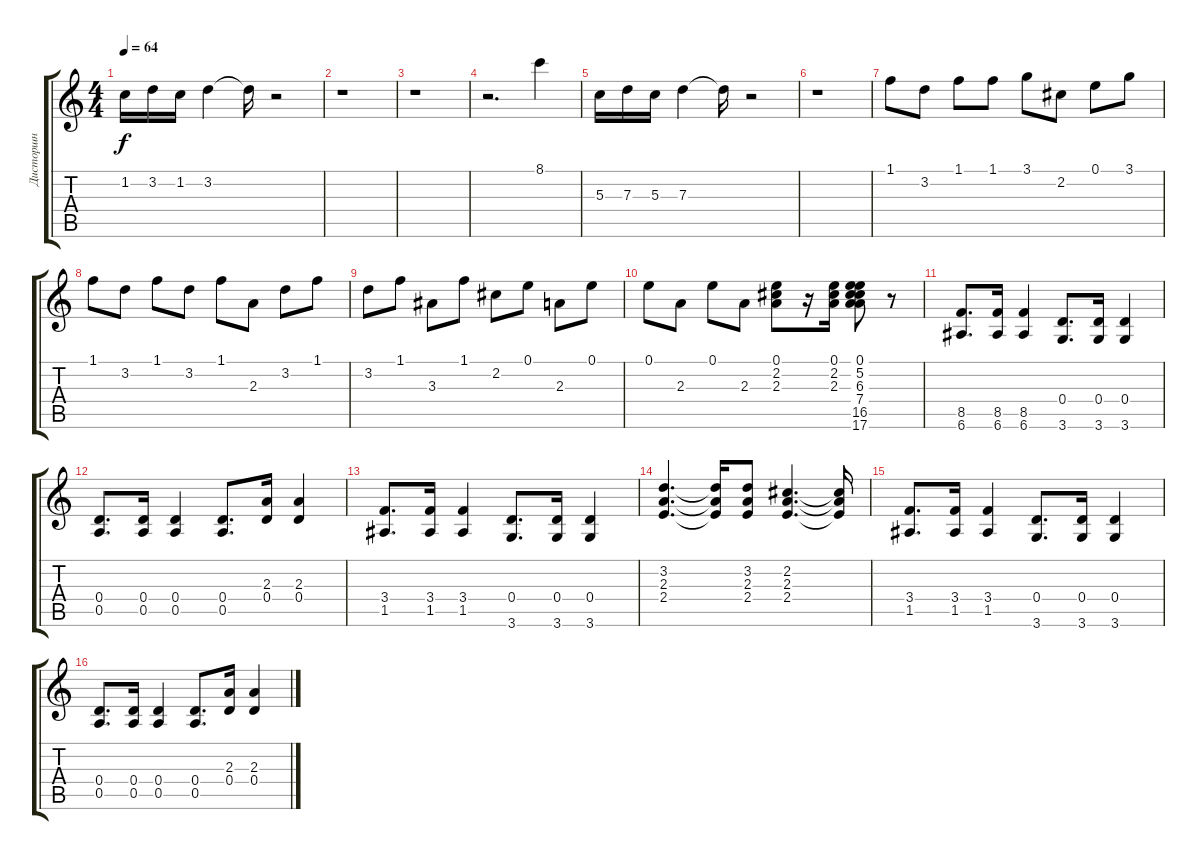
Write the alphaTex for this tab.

\track ("Дисторшн" "Дисторшн") {instrument distortionguitar}
\staff {score tabs}
\tuning (E4 B3 G3 D3 A2 E2) {hide}
\ts (4 4)
\tempo 64
\clef g2
\ks c
1.2.16{dy f} 3.2.16 1.2.16 3.2.4 3.2{t}.16 r.2 |
r.1 |
r.1 |
r.2{d} 8.1.4{volume 8 instrument electricguitarclean} |
5.3.16 7.3.16 5.3.16 7.3.4 7.3{t}.16 r.2 |
r.1 |
1.1.8 3.2.8 1.1.8 1.1.8 3.1.8 2.2.8 0.1.8 3.1.8 |
1.1.8 3.2.8 1.1.8 3.2.8 1.1.8 2.3.8 3.2.8 1.1.8 |
3.2.8 1.1.8 3.3.8 1.1.8 2.2.8 0.1.8 2.3.8 0.1.8 |
0.1.8 2.3.8 0.1.8 2.3.8 (0.1 2.2 2.3).8{volume 8 instrument distortionguitar} r.16 (0.1 2.2 2.3).16 (0.1 5.2 6.3 7.4 16.5 17.6).8 r.8 |
(8.5 6.6).8{d} (8.5 6.6).16 (8.5 6.6).4 (0.4 3.6).8{d} (0.4 3.6).16 (0.4 3.6).4 |
(0.4 0.5).8{d} (0.4 0.5).16 (0.4 0.5).4 (0.4 0.5).8{d} (2.3 0.4).16 (2.3 0.4).4 |
(3.4 1.5).8{d} (3.4 1.5).16 (3.4 1.5).4 (0.4 3.6).8{d} (0.4 3.6).16 (0.4 3.6).4 |
(3.2 2.3 2.4).4{d} (3.2{t} 2.3{t} 2.4{t}).16 (3.2 2.3 2.4).8 (2.2 2.3 2.4).4{d} (2.2{t} 2.3{t} 2.4{t}).16 |
(3.4 1.5).8{d} (3.4 1.5).16 (3.4 1.5).4 (0.4 3.6).8{d} (0.4 3.6).16 (0.4 3.6).4 |
(0.4 0.5).8{d} (0.4 0.5).16 (0.4 0.5).4 (0.4 0.5).8{d} (2.3 0.4).16 (2.3 0.4).4
